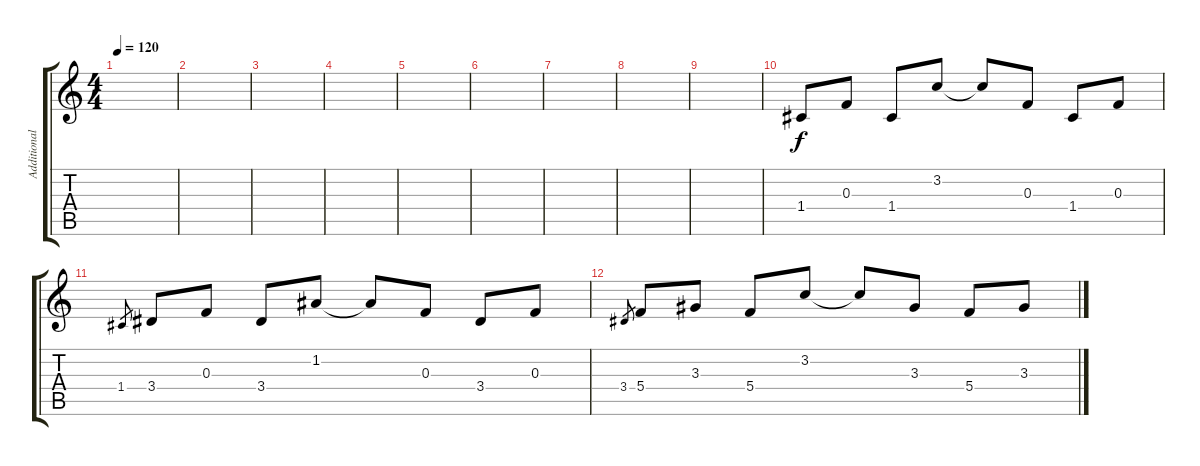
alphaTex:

\track ("Additional Guitar I" "Additional") {instrument acousticguitarsteel}
\staff {score tabs}
\tuning (D4 A3 F3 C3 G2 C2) {hide}
\ts (4 4)
\tempo 120
\clef g2
\ks c
|
|
|
|
|
|
|
|
|
1.4.8 0.3.8 1.4.8 3.2.8 3.2{t}.8 0.3.8 1.4.8 0.3.8 |
1.4.8{gr} 3.4.8 0.3.8 3.4.8 1.2.8 1.2{t}.8 0.3.8 3.4.8 0.3.8 |
3.4.8{gr} 5.4.8 3.3.8 5.4.8 3.2.8 3.2{t}.8 3.3.8 5.4.8 3.3.8
